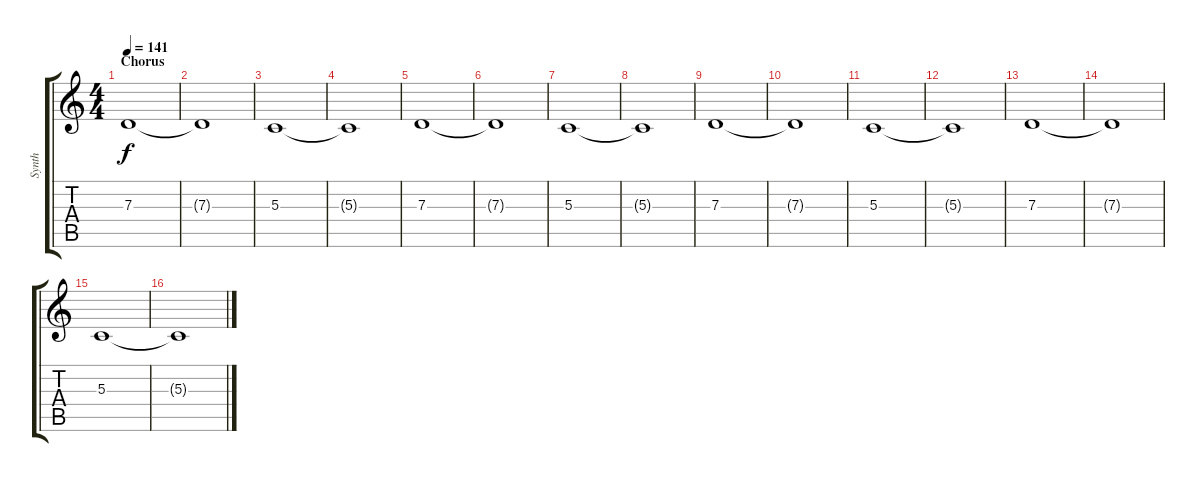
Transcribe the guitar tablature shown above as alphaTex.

\track ("Synth" "Synth") {instrument fx1rain}
\staff {score tabs}
\tuning (E4 B3 G3 D3 A2 E2) {hide}
\ts (4 4)
\section ("" "Chorus")
\tempo 141
\clef g2
\ks c
7.3.1{dy f} |
7.3{t}.1 |
5.3.1 |
5.3{t}.1 |
7.3.1 |
7.3{t}.1 |
5.3.1 |
5.3{t}.1 |
7.3.1 |
7.3{t}.1 |
5.3.1 |
5.3{t}.1 |
7.3.1 |
7.3{t}.1 |
5.3.1 |
5.3{t}.1
